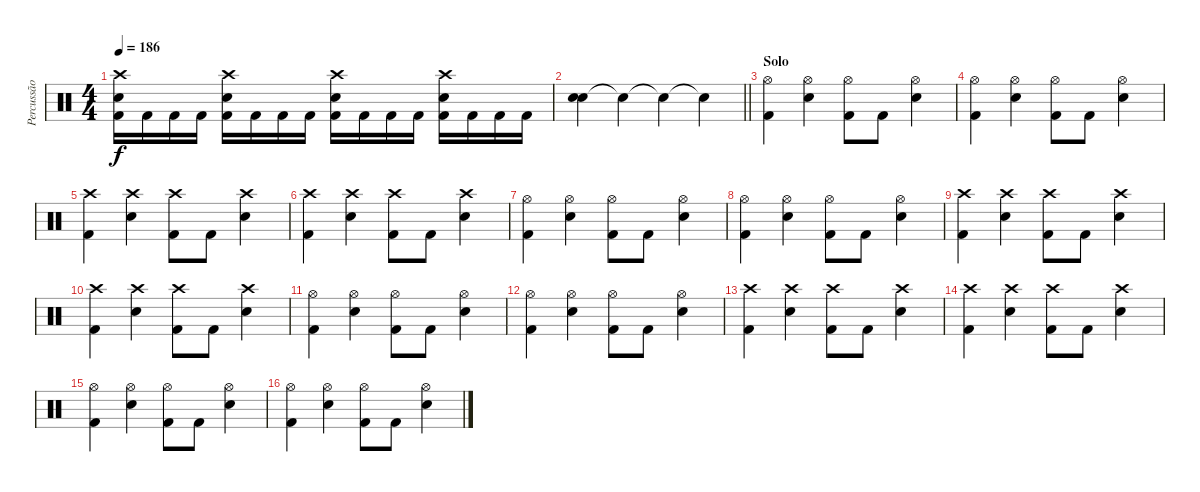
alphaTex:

\track ("Percussão" "Percussão") {instrument percussion}
\staff {score}
\articulation defaults
\ts (4 4)
\tempo 186
\clef neutral
\ks c
("Crash high (hit)" "Electric Snare (hit)" "Kick (hit) 2").16{dy f} "Kick (hit) 2".16 "Kick (hit) 2".16 "Kick (hit) 2".16 ("Crash high (hit)" "Electric Snare (hit)" "Kick (hit) 2").16 "Kick (hit) 2".16 "Kick (hit) 2".16 "Kick (hit) 2".16 ("Crash high (hit)" "Electric Snare (hit)" "Kick (hit) 2").16 "Kick (hit) 2".16 "Kick (hit) 2".16 "Kick (hit) 2".16 ("Crash high (hit)" "Electric Snare (hit)" "Kick (hit) 2").16 "Kick (hit) 2".16 "Kick (hit) 2".16 "Kick (hit) 2".16 |
\barLineRight lightlight
("Electric Snare (hit)" "Electric Snare (hit)").4 "Snare (hit)"{t}.4 "Snare (hit)"{t}.4 "Snare (hit)"{t}.4 |
\section ("" "Solo")
("Hi-Hat (open)" "Kick (hit) 2").4 ("Hi-Hat (open)" "Electric Snare (hit)").4 ("Hi-Hat (open)" "Kick (hit) 2").8 "Kick (hit) 2".8 ("Hi-Hat (open)" "Electric Snare (hit)").4 |
("Hi-Hat (open)" "Kick (hit) 2").4 ("Hi-Hat (open)" "Electric Snare (hit)").4 ("Hi-Hat (open)" "Kick (hit) 2").8 "Kick (hit) 2".8 ("Hi-Hat (open)" "Electric Snare (hit)").4 |
("Crash high (hit)" "Kick (hit) 2").4 ("Crash high (hit)" "Electric Snare (hit)").4 ("Crash high (hit)" "Kick (hit) 2").8 "Kick (hit) 2".8 ("Crash high (hit)" "Electric Snare (hit)").4 |
("Crash high (hit)" "Kick (hit) 2").4 ("Crash high (hit)" "Electric Snare (hit)").4 ("Crash high (hit)" "Kick (hit) 2").8 "Kick (hit) 2".8 ("Crash high (hit)" "Electric Snare (hit)").4 |
("Hi-Hat (open)" "Kick (hit) 2").4 ("Hi-Hat (open)" "Electric Snare (hit)").4 ("Hi-Hat (open)" "Kick (hit) 2").8 "Kick (hit) 2".8 ("Hi-Hat (open)" "Electric Snare (hit)").4 |
("Hi-Hat (open)" "Kick (hit) 2").4 ("Hi-Hat (open)" "Electric Snare (hit)").4 ("Hi-Hat (open)" "Kick (hit) 2").8 "Kick (hit) 2".8 ("Hi-Hat (open)" "Electric Snare (hit)").4 |
("Crash high (hit)" "Kick (hit) 2").4 ("Crash high (hit)" "Electric Snare (hit)").4 ("Crash high (hit)" "Kick (hit) 2").8 "Kick (hit) 2".8 ("Crash high (hit)" "Electric Snare (hit)").4 |
("Crash high (hit)" "Kick (hit) 2").4 ("Crash high (hit)" "Electric Snare (hit)").4 ("Crash high (hit)" "Kick (hit) 2").8 "Kick (hit) 2".8 ("Crash high (hit)" "Electric Snare (hit)").4 |
("Hi-Hat (open)" "Kick (hit) 2").4 ("Hi-Hat (open)" "Electric Snare (hit)").4 ("Hi-Hat (open)" "Kick (hit) 2").8 "Kick (hit) 2".8 ("Hi-Hat (open)" "Electric Snare (hit)").4 |
("Hi-Hat (open)" "Kick (hit) 2").4 ("Hi-Hat (open)" "Electric Snare (hit)").4 ("Hi-Hat (open)" "Kick (hit) 2").8 "Kick (hit) 2".8 ("Hi-Hat (open)" "Electric Snare (hit)").4 |
("Crash high (hit)" "Kick (hit) 2").4 ("Crash high (hit)" "Electric Snare (hit)").4 ("Crash high (hit)" "Kick (hit) 2").8 "Kick (hit) 2".8 ("Crash high (hit)" "Electric Snare (hit)").4 |
("Crash high (hit)" "Kick (hit) 2").4 ("Crash high (hit)" "Electric Snare (hit)").4 ("Crash high (hit)" "Kick (hit) 2").8 "Kick (hit) 2".8 ("Crash high (hit)" "Electric Snare (hit)").4 |
("Hi-Hat (open)" "Kick (hit) 2").4 ("Hi-Hat (open)" "Electric Snare (hit)").4 ("Hi-Hat (open)" "Kick (hit) 2").8 "Kick (hit) 2".8 ("Hi-Hat (open)" "Electric Snare (hit)").4 |
("Hi-Hat (open)" "Kick (hit) 2").4 ("Hi-Hat (open)" "Electric Snare (hit)").4 ("Hi-Hat (open)" "Kick (hit) 2").8 "Kick (hit) 2".8 ("Hi-Hat (open)" "Electric Snare (hit)").4
